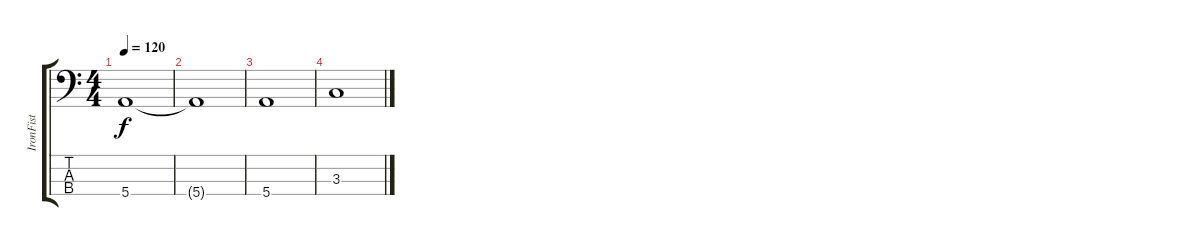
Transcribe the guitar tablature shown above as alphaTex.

\track ("IronFist" "IronFist") {instrument electricbassfinger}
\staff {score tabs}
\tuning (G2 D2 A1 E1) {hide}
\ts (4 4)
\tempo 120
\clef f4
\ks c
5.4{t}.1{dy f} |
5.4{t}.1 |
5.4.1 |
3.3.1
